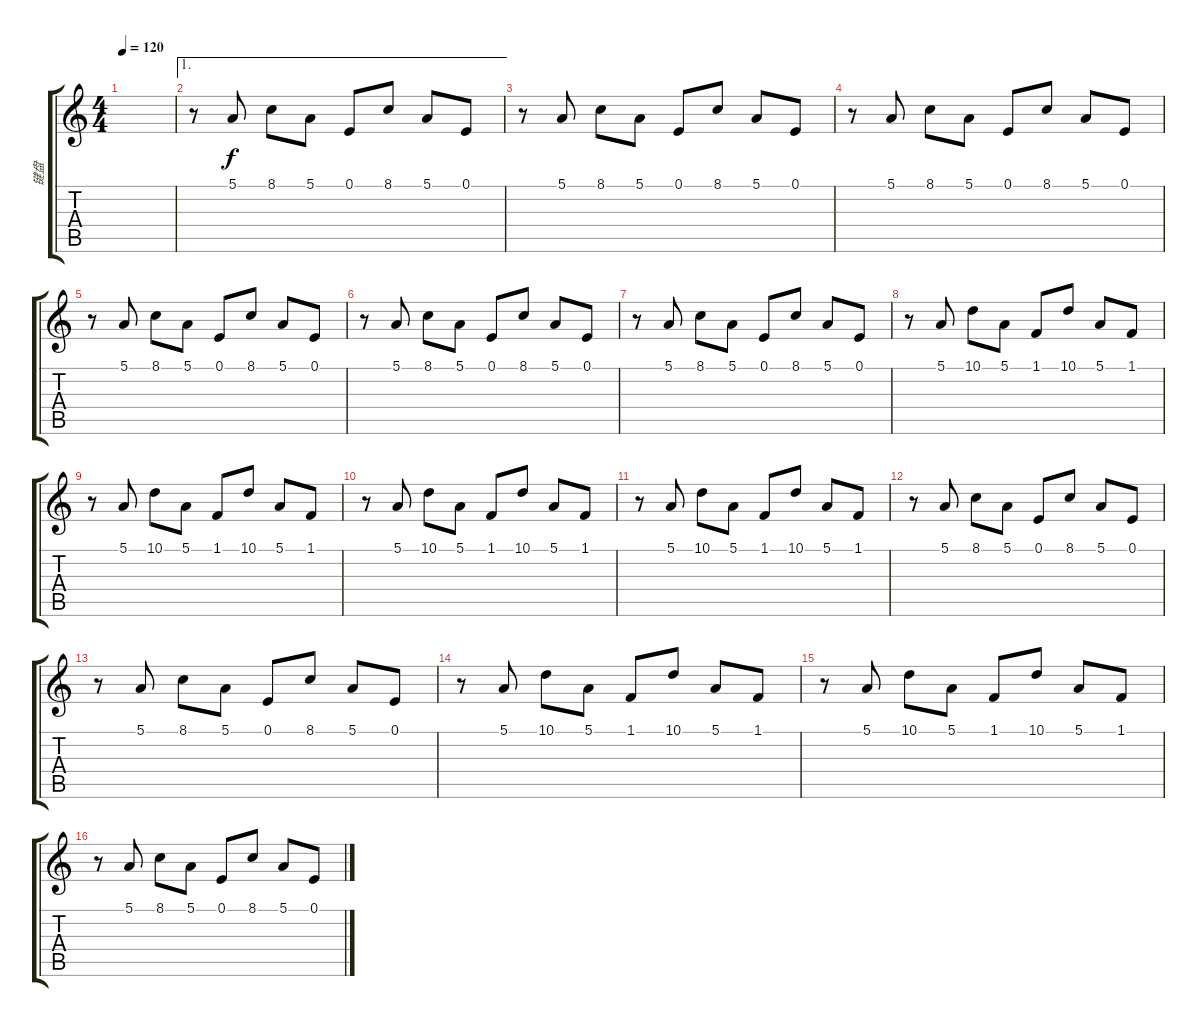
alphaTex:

\track ("键盘" "键盘") {instrument ocarina}
\staff {score tabs}
\tuning (E4 B3 G3 D3 A2 E2) {hide}
\ts (4 4)
\tempo 120
\clef g2
\ks c
|
\ae 1
r.8 5.1.8 8.1.8 5.1.8 0.1.8 8.1.8 5.1.8 0.1.8 |
r.8 5.1.8 8.1.8 5.1.8 0.1.8 8.1.8 5.1.8 0.1.8 |
r.8 5.1.8 8.1.8 5.1.8 0.1.8 8.1.8 5.1.8 0.1.8 |
r.8 5.1.8 8.1.8 5.1.8 0.1.8 8.1.8 5.1.8 0.1.8 |
r.8 5.1.8 8.1.8 5.1.8 0.1.8 8.1.8 5.1.8 0.1.8 |
r.8 5.1.8 8.1.8 5.1.8 0.1.8 8.1.8 5.1.8 0.1.8 |
r.8 5.1.8 10.1.8 5.1.8 1.1.8 10.1.8 5.1.8 1.1.8 |
r.8 5.1.8 10.1.8 5.1.8 1.1.8 10.1.8 5.1.8 1.1.8 |
r.8 5.1.8 10.1.8 5.1.8 1.1.8 10.1.8 5.1.8 1.1.8 |
r.8 5.1.8 10.1.8 5.1.8 1.1.8 10.1.8 5.1.8 1.1.8 |
r.8 5.1.8 8.1.8 5.1.8 0.1.8 8.1.8 5.1.8 0.1.8 |
r.8 5.1.8 8.1.8 5.1.8 0.1.8 8.1.8 5.1.8 0.1.8 |
r.8 5.1.8 10.1.8 5.1.8 1.1.8 10.1.8 5.1.8 1.1.8 |
r.8 5.1.8 10.1.8 5.1.8 1.1.8 10.1.8 5.1.8 1.1.8 |
r.8 5.1.8 8.1.8 5.1.8 0.1.8 8.1.8 5.1.8 0.1.8
